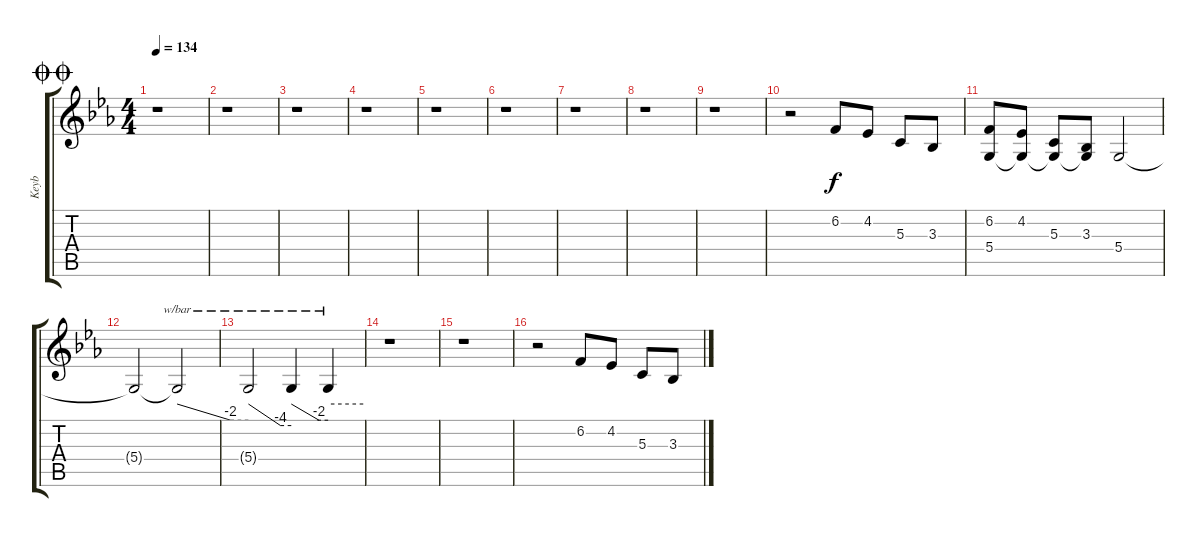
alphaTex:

\track ("Keyb" "Keyb") {instrument lead2sawtooth}
\staff {score tabs}
\tuning (E4 B3 G3 D3 A2 E2) {hide}
\ts (4 4)
\jump doublecoda
\tempo 134
\clef g2
\ks eb
r.1{dy f} |
r.1 |
r.1 |
r.1 |
r.1 |
r.1 |
r.1 |
r.1 |
r.1 |
r.2 6.2.8 4.2.8 5.3.8 3.3.8 |
(6.2 5.4).8 (4.2 5.4{t}).8 (5.3 5.4{t}).8 (3.3 5.4{t}).8 5.4.2 |
5.4{t}.2 5.4{t}.2{tbe (custom default 0 0 45 -8 60 -8)} |
5.4{t}.2{tbe (custom default 0 0 45 -16 60 -16)} 5.4{t}.4{tbe (custom default 0 0 45 -8 60 -8)} 5.4{t}.4{tbe (hold default 0 0 60 0)} |
r.1 |
r.1 |
r.2 6.2.8 4.2.8 5.3.8 3.3.8
